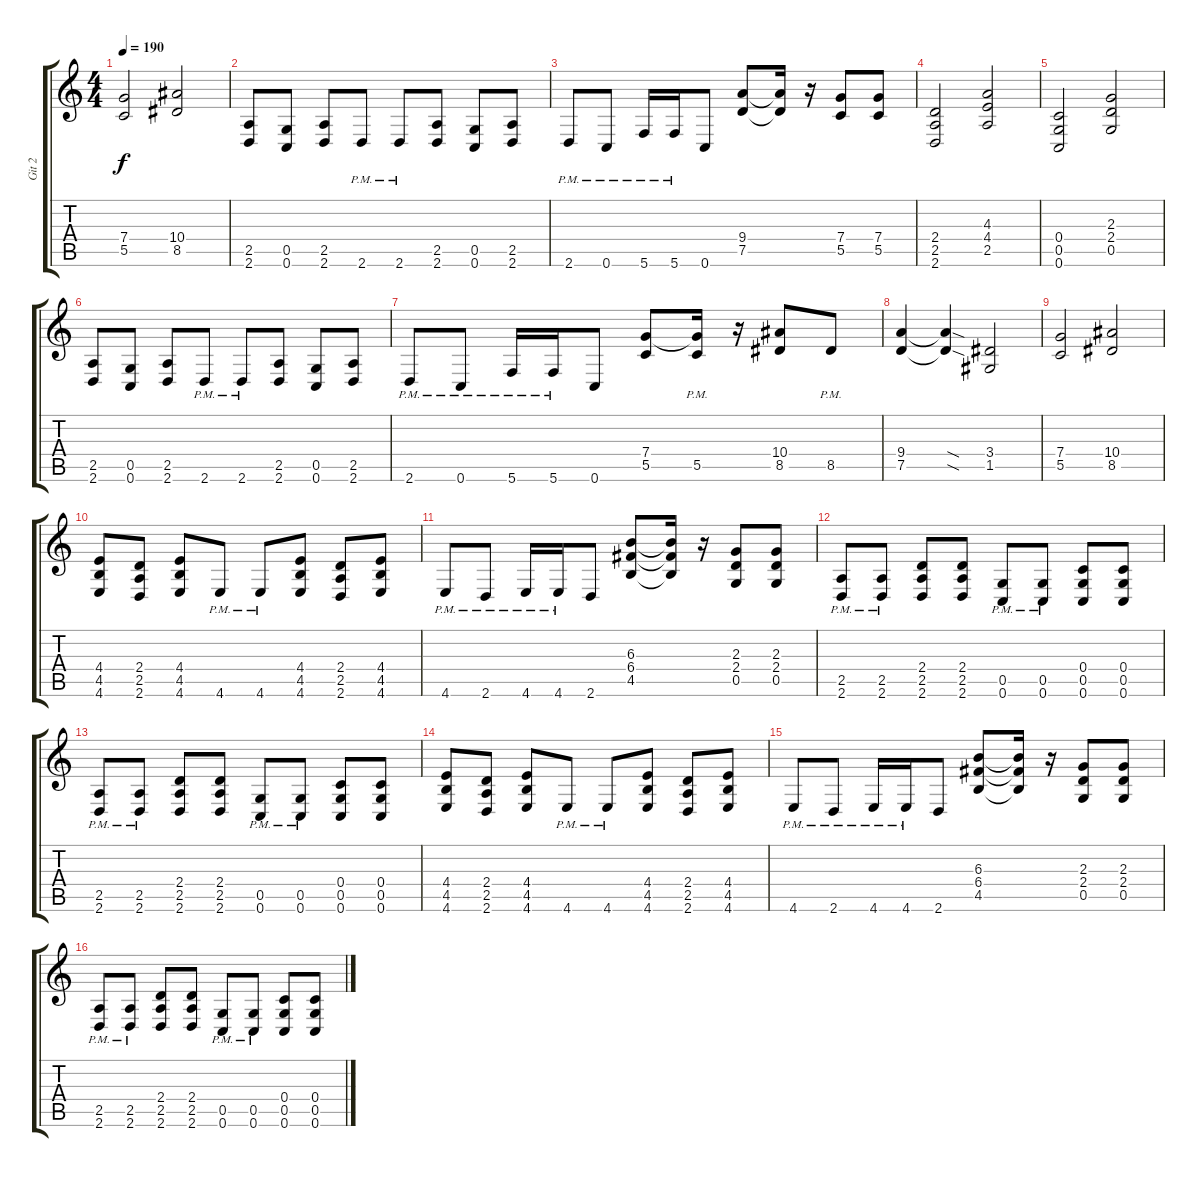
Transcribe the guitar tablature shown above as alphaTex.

\track ("Git 2" "Git 2") {instrument overdrivenguitar}
\staff {score tabs}
\tuning (D4 A3 F3 C3 G2 C2) {hide}
\ts (4 4)
\tempo 190
\clef g2
\ks c
(7.4 5.5).2{dy f} (10.4 8.5).2 |
(2.5 2.6).8 (0.5 0.6).8 (2.5 2.6).8 2.6{pm}.8 2.6{pm}.8 (2.5 2.6).8 (0.5 0.6).8 (2.5 2.6).8 |
2.6{pm}.8 0.6{pm}.8 5.6{pm}.16 5.6{pm}.16 0.6.8 (9.4 7.5).8 (9.4{t} 7.5{t}).16 r.16 (7.4 5.5).8 (7.4 5.5).8 |
(2.4 2.5 2.6).2 (4.3 4.4 2.5).2 |
(0.4 0.5 0.6).2 (2.3 2.4 0.5).2 |
(2.5 2.6).8 (0.5 0.6).8 (2.5 2.6).8 2.6{pm}.8 2.6{pm}.8 (2.5 2.6).8 (0.5 0.6).8 (2.5 2.6).8 |
2.6{pm}.8 0.6{pm}.8 5.6{pm}.16 5.6{pm}.16 0.6.8 (7.4 5.5).8 (7.4{t} 5.5{pm}).16 r.16 (10.4 8.5).8 8.5{pm}.8 |
(9.4 7.5).4 (9.4{sod t} 7.5{sod t}).4 (3.4 1.5).2 |
(7.4 5.5).2 (10.4 8.5).2 |
(4.4 4.5 4.6).8 (2.4 2.5 2.6).8 (4.4 4.5 4.6).8 4.6{pm}.8 4.6{pm}.8 (4.4 4.5 4.6).8 (2.4 2.5 2.6).8 (4.4 4.5 4.6).8 |
4.6{pm}.8 2.6{pm}.8 4.6{pm}.16 4.6{pm}.16 2.6.8 (6.3 6.4 4.5).8 (6.3{t} 6.4{t} 4.5{t}).16 r.16 (2.3 2.4 0.5).8 (2.3 2.4 0.5).8 |
(2.5{pm} 2.6{pm}).8 (2.5{pm} 2.6{pm}).8 (2.4 2.5 2.6).8 (2.4 2.5 2.6).8 (0.5{pm} 0.6{pm}).8 (0.5{pm} 0.6{pm}).8 (0.4 0.5 0.6).8 (0.4 0.5 0.6).8 |
(2.5{pm} 2.6{pm}).8 (2.5{pm} 2.6{pm}).8 (2.4 2.5 2.6).8 (2.4 2.5 2.6).8 (0.5{pm} 0.6{pm}).8 (0.5{pm} 0.6{pm}).8 (0.4 0.5 0.6).8 (0.4 0.5 0.6).8 |
(4.4 4.5 4.6).8 (2.4 2.5 2.6).8 (4.4 4.5 4.6).8 4.6{pm}.8 4.6{pm}.8 (4.4 4.5 4.6).8 (2.4 2.5 2.6).8 (4.4 4.5 4.6).8 |
4.6{pm}.8 2.6{pm}.8 4.6{pm}.16 4.6{pm}.16 2.6.8 (6.3 6.4 4.5).8 (6.3{t} 6.4{t} 4.5{t}).16 r.16 (2.3 2.4 0.5).8 (2.3 2.4 0.5).8 |
(2.5{pm} 2.6{pm}).8 (2.5{pm} 2.6{pm}).8 (2.4 2.5 2.6).8 (2.4 2.5 2.6).8 (0.5{pm} 0.6{pm}).8 (0.5{pm} 0.6{pm}).8 (0.4 0.5 0.6).8 (0.4 0.5 0.6).8
